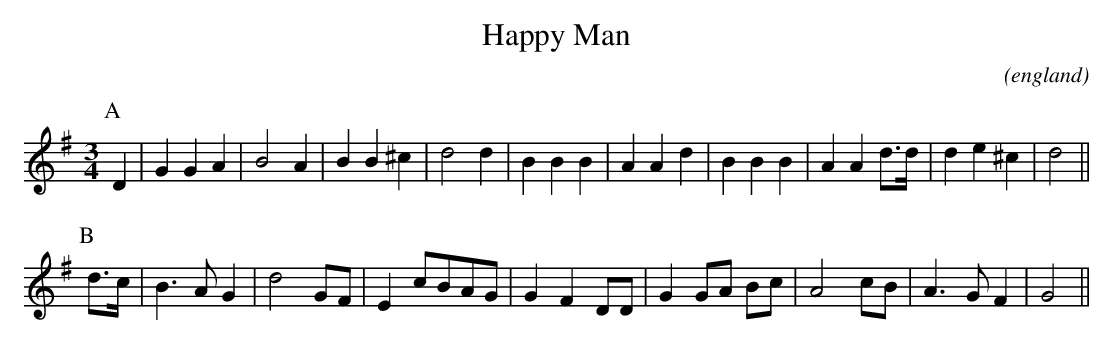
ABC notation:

X:1
T:Happy Man
O:england
M:3/4
C:
K:G
P:A
D2  | G2 G2 A2 | B4    A2  | B2 B2 ^c2 | d4    d2  | B2 B2 B2 | A2 A2 \
d2  | B2 B2 B2 | A2 A2 d>d | d2 e2 ^c2 | d4    ||
P:B
d>c | B3  A G2 | d4    GF  | E2 cBAG   | G2 F2 \
DD  | G2 GA Bc | A4    cB  | A3   G F2 | G4    ||
